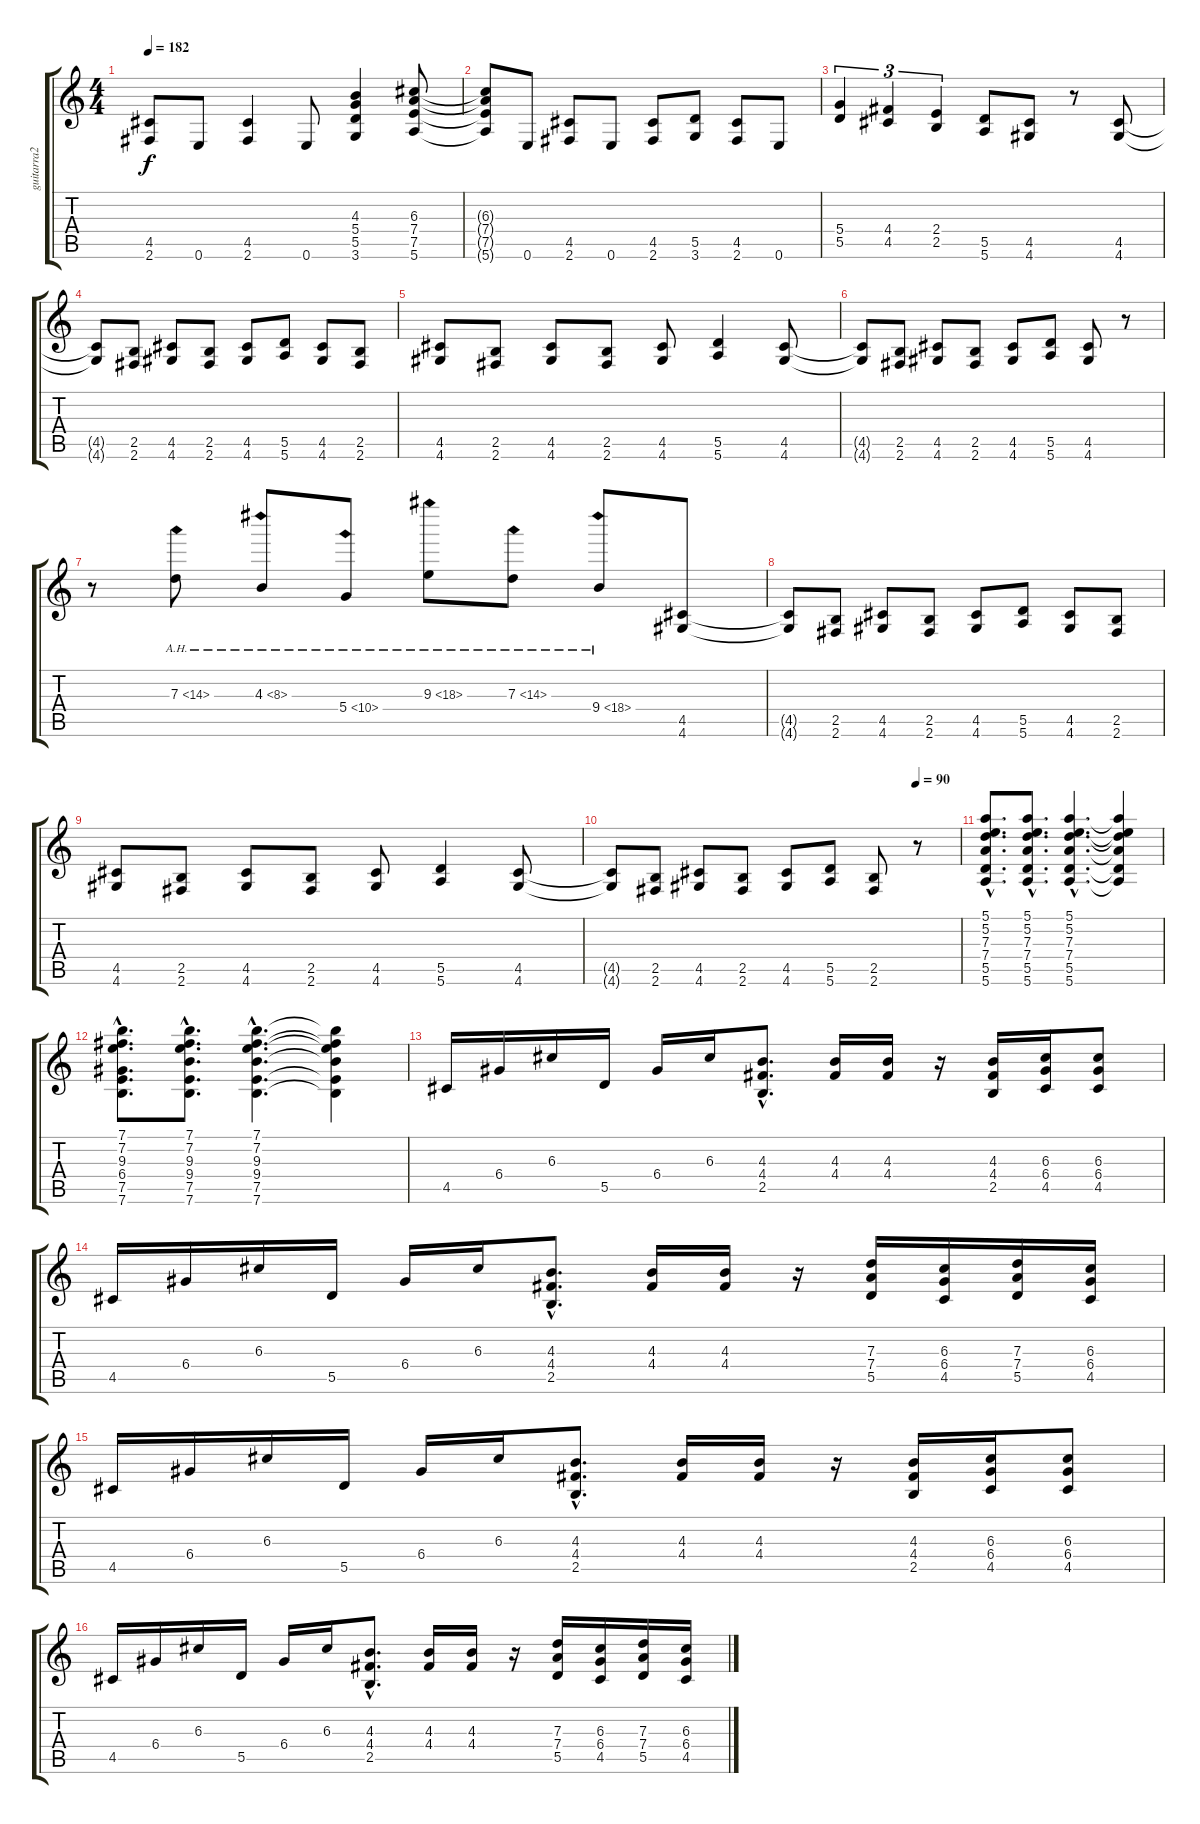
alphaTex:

\track ("guitarra2" "guitarra2") {instrument distortionguitar}
\staff {score tabs}
\tuning (E4 B3 G3 D3 A2 E2) {hide}
\ts (4 4)
\tempo 182
\clef g2
\ks c
(4.5 2.6).8{dy f} 0.6.8 (4.5 2.6).4 0.6.8 (4.3 5.4 5.5 3.6).4 (6.3 7.4 7.5 5.6).8 |
(6.3{t} 7.4{t} 7.5{t} 5.6{t}).8 0.6.8 (4.5 2.6).8 0.6.8 (4.5 2.6).8 (5.5 3.6).8 (4.5 2.6).8 0.6.8 |
(5.4 5.5).4{tu (3 2)} (4.4 4.5).4{tu (3 2)} (2.4 2.5).4{tu (3 2)} (5.5 5.6).8 (4.5 4.6).8 r.8 (4.5 4.6).8 |
(4.5{t} 4.6{t}).8 (2.5 2.6).8 (4.5 4.6).8 (2.5 2.6).8 (4.5 4.6).8 (5.5 5.6).8 (4.5 4.6).8 (2.5 2.6).8 |
(4.5 4.6).8 (2.5 2.6).8 (4.5 4.6).8 (2.5 2.6).8 (4.5 4.6).8 (5.5 5.6).4 (4.5 4.6).8 |
(4.5{t} 4.6{t}).8 (2.5 2.6).8 (4.5 4.6).8 (2.5 2.6).8 (4.5 4.6).8 (5.5 5.6).8 (4.5 4.6).8 r.8 |
r.8 7.3{ah 7}.8 4.3{ah 4}.8 5.4{ah 5}.8 9.3{ah 9}.8 7.3{ah 7}.8 9.4{ah 9}.8 (4.5 4.6).8 |
(4.5{t} 4.6{t}).8 (2.5 2.6).8 (4.5 4.6).8 (2.5 2.6).8 (4.5 4.6).8 (5.5 5.6).8 (4.5 4.6).8 (2.5 2.6).8 |
(4.5 4.6).8 (2.5 2.6).8 (4.5 4.6).8 (2.5 2.6).8 (4.5 4.6).8 (5.5 5.6).4 (4.5 4.6).8 |
\tempo (90 0.875)
(4.5{t} 4.6{t}).8 (2.5 2.6).8 (4.5 4.6).8 (2.5 2.6).8 (4.5 4.6).8 (5.5 5.6).8 (2.5 2.6).8 r.8 |
(5.1{hac} 5.2{hac} 7.3{hac} 7.4{hac} 5.5{hac} 5.6{hac}).8{d} (5.1{hac} 5.2{hac} 7.3{hac} 7.4{hac} 5.5{hac} 5.6{hac}).8{d} (5.1{hac} 5.2{hac} 7.3{hac} 7.4{hac} 5.5{hac} 5.6{hac}).4{d} (5.1{t} 5.2{t} 7.3{t} 7.4{t} 5.5{t} 5.6{t}).4 |
(7.1{hac} 7.2{hac} 9.3{hac} 6.4{hac} 7.5{hac} 7.6{hac}).8{d} (7.1{hac} 7.2{hac} 9.3{hac} 9.4{hac} 7.5{hac} 7.6{hac}).8{d} (7.1{hac} 7.2{hac} 9.3{hac} 9.4{hac} 7.5{hac} 7.6{hac}).4{d} (7.1{t} 7.2{t} 9.3{t} 9.4{t} 7.5{t} 7.6{t}).4 |
4.5.16 6.4.16 6.3.16 5.5.16 6.4.16 6.3.16 (4.3{hac} 4.4{hac} 2.5{hac}).8{d} (4.3 4.4).16 (4.3 4.4).16 r.16 (4.3 4.4 2.5).16 (6.3 6.4 4.5).16 (6.3 6.4 4.5).8 |
4.5.16 6.4.16 6.3.16 5.5.16 6.4.16 6.3.16 (4.3{hac} 4.4{hac} 2.5{hac}).8{d} (4.3 4.4).16 (4.3 4.4).16 r.16 (7.3 7.4 5.5).16 (6.3 6.4 4.5).16 (7.3 7.4 5.5).16 (6.3 6.4 4.5).16 |
4.5.16 6.4.16 6.3.16 5.5.16 6.4.16 6.3.16 (4.3{hac} 4.4{hac} 2.5{hac}).8{d} (4.3 4.4).16 (4.3 4.4).16 r.16 (4.3 4.4 2.5).16 (6.3 6.4 4.5).16 (6.3 6.4 4.5).8 |
4.5.16 6.4.16 6.3.16 5.5.16 6.4.16 6.3.16 (4.3{hac} 4.4{hac} 2.5{hac}).8{d} (4.3 4.4).16 (4.3 4.4).16 r.16 (7.3 7.4 5.5).16 (6.3 6.4 4.5).16 (7.3 7.4 5.5).16 (6.3 6.4 4.5).16
